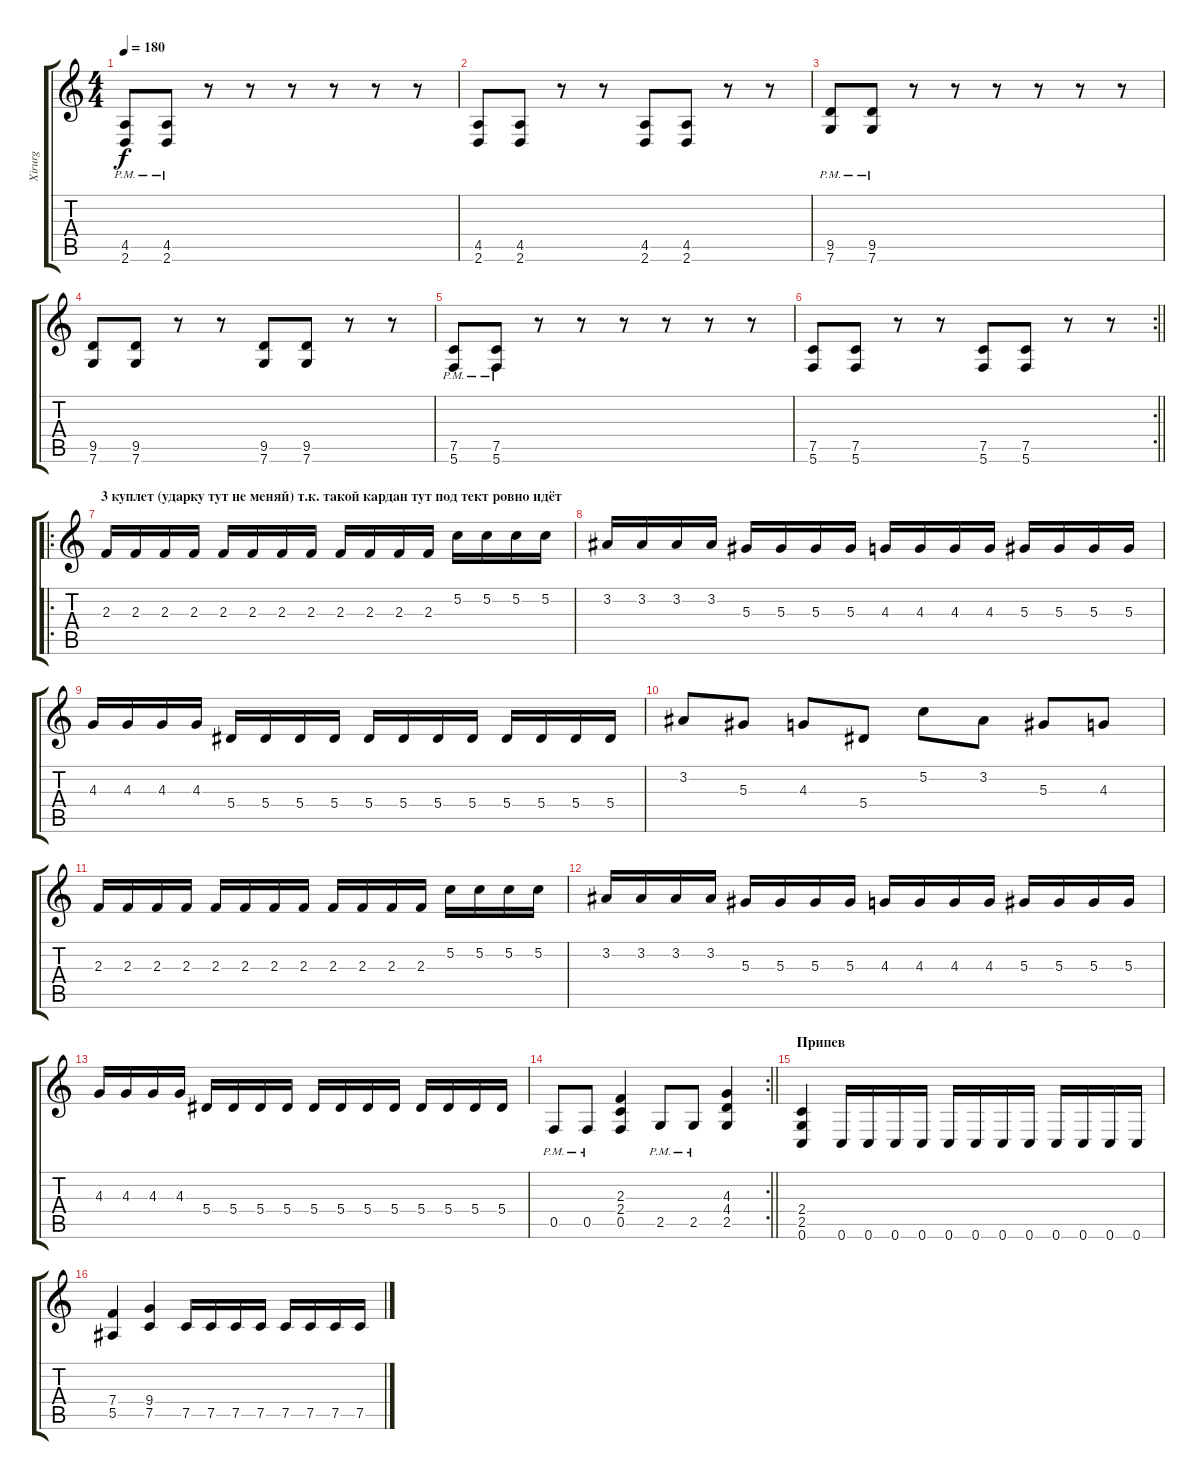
\track ("Xirurg" "Xirurg") {instrument distortionguitar}
\staff {score tabs}
\tuning (C4 G3 Eb3 Bb2 F2 C2) {hide}
\ts (4 4)
\tempo 180
\clef g2
\ks c
(4.5{pm} 2.6{pm}).8{dy f} (4.5{pm} 2.6{pm}).8 r.8 r.8 r.8 r.8 r.8 r.8 |
(4.5 2.6).8 (4.5 2.6).8 r.8 r.8 (4.5 2.6).8 (4.5 2.6).8 r.8 r.8 |
(9.5{pm} 7.6{pm}).8 (9.5{pm} 7.6{pm}).8 r.8 r.8 r.8 r.8 r.8 r.8 |
(9.5 7.6).8 (9.5 7.6).8 r.8 r.8 (9.5 7.6).8 (9.5 7.6).8 r.8 r.8 |
(7.5{pm} 5.6{pm}).8 (7.5{pm} 5.6{pm}).8 r.8 r.8 r.8 r.8 r.8 r.8 |
\rc 2
\barLineRight lightlight
(7.5 5.6).8 (7.5 5.6).8 r.8 r.8 (7.5 5.6).8 (7.5 5.6).8 r.8 r.8 |
\ro
\section ("" "3 куплет (ударку тут не меняй) т.к. такой кардан тут под тект ровно идёт")
2.3.16 2.3.16 2.3.16 2.3.16 2.3.16 2.3.16 2.3.16 2.3.16 2.3.16 2.3.16 2.3.16 2.3.16 5.2.16 5.2.16 5.2.16 5.2.16 |
3.2.16 3.2.16 3.2.16 3.2.16 5.3.16 5.3.16 5.3.16 5.3.16 4.3.16 4.3.16 4.3.16 4.3.16 5.3.16 5.3.16 5.3.16 5.3.16 |
4.3.16 4.3.16 4.3.16 4.3.16 5.4.16 5.4.16 5.4.16 5.4.16 5.4.16 5.4.16 5.4.16 5.4.16 5.4.16 5.4.16 5.4.16 5.4.16 |
3.2.8 5.3.8 4.3.8 5.4.8 5.2.8 3.2.8 5.3.8 4.3.8 |
2.3.16 2.3.16 2.3.16 2.3.16 2.3.16 2.3.16 2.3.16 2.3.16 2.3.16 2.3.16 2.3.16 2.3.16 5.2.16 5.2.16 5.2.16 5.2.16 |
3.2.16 3.2.16 3.2.16 3.2.16 5.3.16 5.3.16 5.3.16 5.3.16 4.3.16 4.3.16 4.3.16 4.3.16 5.3.16 5.3.16 5.3.16 5.3.16 |
4.3.16 4.3.16 4.3.16 4.3.16 5.4.16 5.4.16 5.4.16 5.4.16 5.4.16 5.4.16 5.4.16 5.4.16 5.4.16 5.4.16 5.4.16 5.4.16 |
\rc 2
\barLineRight lightlight
0.5{pm}.8 0.5{pm}.8 (2.3 2.4 0.5).4 2.5{pm}.8 2.5{pm}.8 (4.3 4.4 2.5).4 |
\section ("" "Припев")
(2.4 2.5 0.6).4 0.6.16 0.6.16 0.6.16 0.6.16 0.6.16 0.6.16 0.6.16 0.6.16 0.6.16 0.6.16 0.6.16 0.6.16 |
(7.4 5.5).4 (9.4 7.5).4 7.5.16 7.5.16 7.5.16 7.5.16 7.5.16 7.5.16 7.5.16 7.5.16
